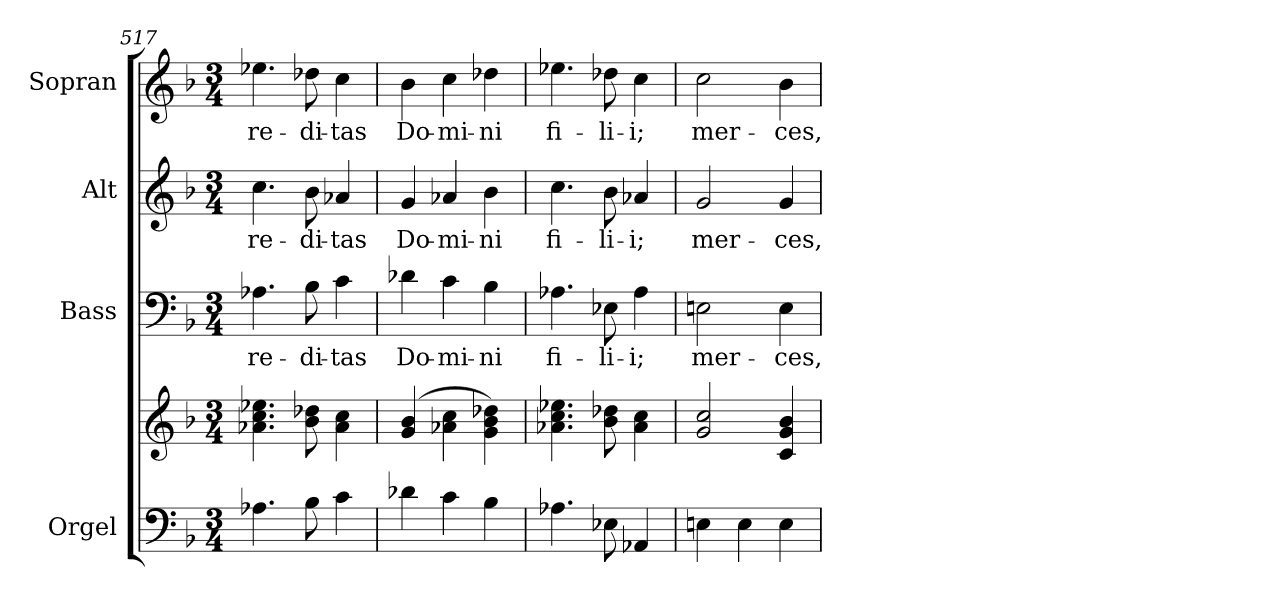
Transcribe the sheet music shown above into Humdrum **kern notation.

**kern	**kern	**kern	**text	**kern	**text	**kern	**text
*part4	*part4	*part3	*part3	*part2	*part2	*part1	*part1
*staff5	*staff4	*staff3	*staff3	*staff2	*staff2	*staff1	*staff1
*I"Orgel	*	*I"Bass	*	*I"Alt	*	*I"Sopran	*
*I'Org.	*	*I'B.	*	*I'A.	*	*I'S.	*
*clefF4	*clefG2	*clefF4	*	*clefG2	*	*clefG2	*
*k[b-]	*k[b-]	*k[b-]	*	*k[b-]	*	*k[b-]	*
*F:	*F:	*F:	*	*F:	*	*F:	*
*M3/4	*M3/4	*M3/4	*	*M3/4	*	*M3/4	*
=517	=517	=517	=517	=517	=517	=517	=517
!	!	!	!LO:LY:b	!	!LO:LY:b	!	!LO:LY:b
4.A-X\	4.a-X\ 4.cc\ 4.ee-X\	4.A-X\	-re-	4.cc\	-re-	4.ee-X\	-re-
!	!	!	!LO:LY:b	!	!LO:LY:b	!	!LO:LY:b
8B-\	8b-\ 8dd-X\	8B-\	-di-	8b-\	-di-	8dd-X\	-di-
!	!	!	!LO:LY:b	!	!LO:LY:b	!	!LO:LY:b
4c\	4a-\ 4cc\	4c\	-tas	4a-X/	-tas	4cc\	-tas
=518	=518	=518	=518	=518	=518	=518	=518
!	!	!	!LO:LY:b	!	!LO:LY:b	!	!LO:LY:b
4d-X\	(4g/ 4b-/	4d-X\	Do-	4g/	Do-	4b-\	Do-
!	!	!	!LO:LY:b	!	!LO:LY:b	!	!LO:LY:b
4c\	4a-X\ 4cc\	4c\	-mi-	4a-X/	-mi-	4cc\	-mi-
!	!	!	!LO:LY:b	!	!LO:LY:b	!	!LO:LY:b
4B-\	4g\ 4b-\ 4dd-X\)	4B-\	-ni	4b-\	-ni	4dd-X\	-ni
=519	=519	=519	=519	=519	=519	=519	=519
!	!	!	!LO:LY:b	!	!LO:LY:b	!	!LO:LY:b
4.A-X\	4.a-X\ 4.cc\ 4.ee-X\	4.A-X\	fi-	4.cc\	fi-	4.ee-X\	fi-
!	!	!	!LO:LY:b	!	!LO:LY:b	!	!LO:LY:b
8E-X\	8b-\ 8dd-X\	8E-X\	-li-	8b-\	-li-	8dd-X\	-li-
!	!	!	!LO:LY:b	!	!LO:LY:b	!	!LO:LY:b
4AA-X/	4a-\ 4cc\	4A-\	-i;	4a-X/	-i;	4cc\	-i;
=520	=520	=520	=520	=520	=520	=520	=520
!	!	!	!LO:LY:b	!	!LO:LY:b	!	!LO:LY:b
4En\	2g/ 2cc/	2En\	mer-	2g/	mer-	2cc\	mer-
4E\	.	.	.	.	.	.	.
!	!	!	!LO:LY:b	!	!LO:LY:b	!	!LO:LY:b
4E\	4c/ 4g/ 4b-/	4E\	-ces,	4g/	-ces,	4b-\	-ces,
=	=	=	=	=	=	=	=
*-	*-	*-	*-	*-	*-	*-	*-
